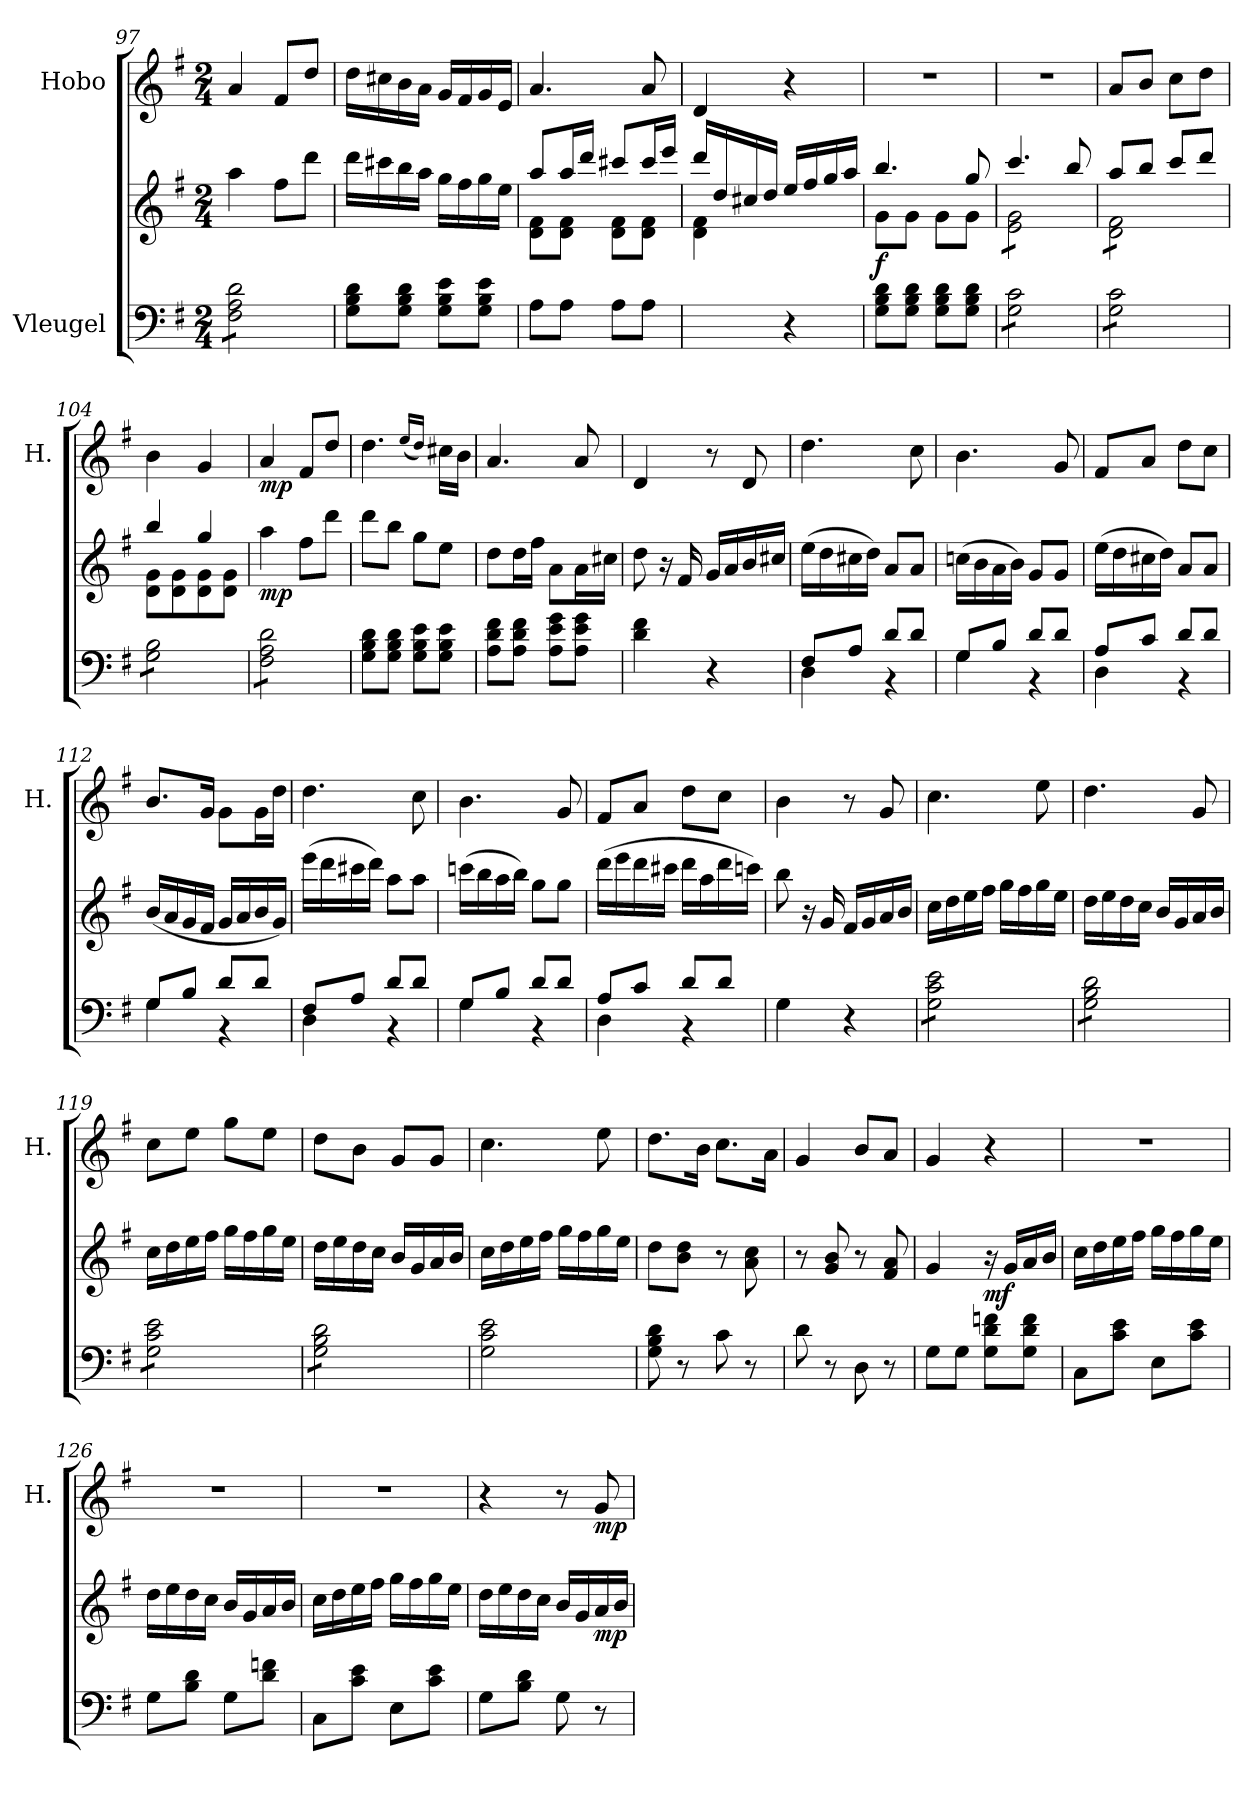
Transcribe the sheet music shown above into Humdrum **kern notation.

**kern	**kern	**dynam	**kern	**dynam
*part2	*part2	*part2	*part1	*part1
*staff3	*staff2	*staff2/3	*staff1	*staff1
*I"Vleugel	*	*	*I"Hobo	*
*	*	*	*I'H.	*
*clefF4	*clefG2	*	*clefG2	*
*k[f#]	*k[f#]	*	*k[f#]	*
*M2/4	*M2/4	*	*M2/4	*
=97	=97	=97	=97	=97
*tremolo	*	*	*	*
8F#\ 8A\ 8d\L	4aa\	.	4a/	.
8F#\ 8A\ 8d\	.	.	.	.
8F#\ 8A\ 8d\	8ff#\L	.	8f#/L	.
8F#\ 8A\ 8d\J	8ddd\J	.	8dd/J	.
*Xtremolo	*	*	*	*
!!LO:LB:g=z
=98	=98	=98	=98	=98
8G\ 8B\ 8d\L	16ddd\LL	.	16dd\LL	.
.	16ccc#X\	.	16cc#X\	.
8G\ 8B\ 8d\J	16bb\	.	16b\	.
.	16aa\JJ	.	16a\JJ	.
8G\ 8B\ 8e\L	16gg\LL	.	16g/LL	.
.	16ff#\	.	16f#/	.
8G\ 8B\ 8e\J	16gg\	.	16g/	.
.	16ee\JJ	.	16e/JJ	.
=99	=99	=99	=99	=99
*	*^	*	*	*
8A\L	8aa/L	8d\ 8f#\L	.	4.a/	.
8A\J	16aa/L	8d\ 8f#\J	.	.	.
.	16ddd/JJ	.	.	.	.
8A\L	8ccc#X/L	8d\ 8f#\L	.	.	.
8A\J	16ccc#/L	8d\ 8f#\J	.	8a/	.
.	16eee/JJ	.	.	.	.
=100	=100	=100	=100	=100	=100
4ryy	16ddd/LL	4d\ 4f#\	.	4d/	.
.	16dd/	.	.	.	.
.	16cc#X/	.	.	.	.
.	16dd/JJ	.	.	.	.
4r	16ee/LL	4ryy	.	4r	.
.	16ff#/	.	.	.	.
.	16gg/	.	.	.	.
.	16aa/JJ	.	.	.	.
=101	=101	=101	=101	=101	=101
!	!	!	!LO:DY:b	!	!
8G\ 8B\ 8d\L	4.bb/	8g\L	f	2r	.
8G\ 8B\ 8d\J	.	8g\J	.	.	.
8G\ 8B\ 8d\L	.	8g\L	.	.	.
8G\ 8B\ 8d\J	8gg/	8g\J	.	.	.
=102	=102	=102	=102	=102	=102
*tremolo	*	*	*	*	*
*	*tremolo	*	*	*	*
8G\ 8c\L	4.ccc/	8e\ 8g\L	.	2r	.
8G\ 8c\	.	8e\ 8g\	.	.	.
8G\ 8c\	.	8e\ 8g\	.	.	.
8G\ 8c\J	8bb/	8e\ 8g\J	.	.	.
!!LO:LB:g=z
=103	=103	=103	=103	=103	=103
8G\ 8c\L	8aa/L	8d\ 8f#\L	.	8a/L	.
8G\ 8c\	8bb/J	8d\ 8f#\	.	8b/J	.
8G\ 8c\	8ccc/L	8d\ 8f#\	.	8cc\L	.
8G\ 8c\J	8ddd/J	8d\ 8f#\J	.	8dd\J	.
=104	=104	=104	=104	=104	=104
8G\ 8B\L	4bb/	8d\ 8g\L	.	4b\	.
8G\ 8B\	.	8d\ 8g\	.	.	.
8G\ 8B\	4gg/	8d\ 8g\	.	4g/	.
8G\ 8B\J	.	8d\ 8g\J	.	.	.
*	*Xtremolo	*	*	*	*
*	*v	*v	*	*	*
=105	=105	=105	=105	=105
!	!	!LO:DY:b	!	!LO:DY:b
8F#\ 8A\ 8d\L	4aa\	mp	4a/	mp
8F#\ 8A\ 8d\	.	.	.	.
8F#\ 8A\ 8d\	8ff#\L	.	8f#/L	.
8F#\ 8A\ 8d\J	8ddd\J	.	8dd/J	.
*Xtremolo	*	*	*	*
=106	=106	=106	=106	=106
8G\ 8B\ 8d\L	8ddd\L	.	4.dd\	.
8G\ 8B\ 8d\J	8bb\J	.	.	.
8G\ 8B\ 8e\L	8gg\L	.	.	.
.	.	.	(16qee/LL	.
.	.	.	16qdd/JJ)	.
8G\ 8B\ 8e\J	8ee\J	.	16cc#X\LL	.
.	.	.	16b\JJ	.
=107	=107	=107	=107	=107
8A\ 8d\ 8f#\L	8dd\L	.	4.a/	.
8A\ 8d\ 8f#\J	16dd\L	.	.	.
.	16ff#\JJ	.	.	.
8A\ 8e\ 8g\L	8a\L	.	.	.
8A\ 8e\ 8g\J	16a\L	.	8a/	.
.	16cc#X\JJ	.	.	.
=108	=108	=108	=108	=108
4d\ 4f#\	8dd\	.	4d/	.
.	16r	.	.	.
.	16f#/	.	.	.
4r	16g/LL	.	8r	.
.	16a/	.	.	.
.	16b/	.	8d/	.
.	16cc#X/JJ	.	.	.
!!LO:PB:g=z
=109	=109	=109	=109	=109
*^	*	*	*	*
8F#/L	4D\	(16ee\LL	.	4.dd\	.
.	.	16dd\	.	.	.
8A/J	.	16cc#X\	.	.	.
.	.	16dd\JJ)	.	.	.
8d/L	4r	8a/L	.	.	.
8d/J	.	8a/J	.	8cc\	.
=110	=110	=110	=110	=110	=110
8G/L	4G\	(16ccn\LL	.	4.b\	.
.	.	16b\	.	.	.
8B/J	.	16a\	.	.	.
.	.	16b\JJ)	.	.	.
8d/L	4r	8g/L	.	.	.
8d/J	.	8g/J	.	8g/	.
=111	=111	=111	=111	=111	=111
8A/L	4D\	(16ee\LL	.	8f#/L	.
.	.	16dd\	.	.	.
8c/J	.	16cc#X\	.	8a/J	.
.	.	16dd\JJ)	.	.	.
8d/L	4r	8a/L	.	8dd\L	.
8d/J	.	8a/J	.	8cc\J	.
=112	=112	=112	=112	=112	=112
8G/L	4G\	(16b/LL	.	8.b/L	.
.	.	16a/	.	.	.
8B/J	.	16g/	.	.	.
.	.	16f#/JJ	.	16g/Jk	.
8d/L	4r	16g/LL	.	8g\L	.
.	.	16a/	.	.	.
8d/J	.	16b/	.	16g\L	.
.	.	16g/JJ)	.	16dd\JJ	.
=113	=113	=113	=113	=113	=113
8F#/L	4D\	(16eee\LL	.	4.dd\	.
.	.	16ddd\	.	.	.
8A/J	.	16ccc#X\	.	.	.
.	.	16ddd\JJ)	.	.	.
8d/L	4r	8aa\L	.	.	.
8d/J	.	8aa\J	.	8cc\	.
!!LO:LB:g=z
=114	=114	=114	=114	=114	=114
8G/L	4G\	(16cccn\LL	.	4.b\	.
.	.	16bb\	.	.	.
8B/J	.	16aa\	.	.	.
.	.	16bb\JJ)	.	.	.
8d/L	4r	8gg\L	.	.	.
8d/J	.	8gg\J	.	8g/	.
=115	=115	=115	=115	=115	=115
8A/L	4D\	(16ddd\LL	.	8f#/L	.
.	.	16eee\	.	.	.
8c/J	.	16ddd\	.	8a/J	.
.	.	16ccc#X\JJ	.	.	.
8d/L	4r	16ddd\LL	.	8dd\L	.
.	.	16aa\	.	.	.
8d/J	.	16ddd\	.	8cc\J	.
.	.	16cccn\JJ)	.	.	.
*v	*v	*	*	*	*
=116	=116	=116	=116	=116
4G\	8bb\	.	4b\	.
.	16r	.	.	.
.	16g/	.	.	.
4r	16f#/LL	.	8r	.
.	16g/	.	.	.
.	16a/	.	8g/	.
.	16b/JJ	.	.	.
=117	=117	=117	=117	=117
*tremolo	*	*	*	*
8G\ 8c\ 8e\L	16cc\LL	.	4.cc\	.
.	16dd\	.	.	.
8G\ 8c\ 8e\	16ee\	.	.	.
.	16ff#\JJ	.	.	.
8G\ 8c\ 8e\	16gg\LL	.	.	.
.	16ff#\	.	.	.
8G\ 8c\ 8e\J	16gg\	.	8ee\	.
.	16ee\JJ	.	.	.
!!LO:LB:g=z
=118	=118	=118	=118	=118
8G\ 8B\ 8d\L	16dd\LL	.	4.dd\	.
.	16ee\	.	.	.
8G\ 8B\ 8d\	16dd\	.	.	.
.	16cc\JJ	.	.	.
8G\ 8B\ 8d\	16b/LL	.	.	.
.	16g/	.	.	.
8G\ 8B\ 8d\J	16a/	.	8g/	.
.	16b/JJ	.	.	.
=119	=119	=119	=119	=119
8G\ 8c\ 8e\L	16cc\LL	.	8cc\L	.
.	16dd\	.	.	.
8G\ 8c\ 8e\	16ee\	.	8ee\J	.
.	16ff#\JJ	.	.	.
8G\ 8c\ 8e\	16gg\LL	.	8gg\L	.
.	16ff#\	.	.	.
8G\ 8c\ 8e\J	16gg\	.	8ee\J	.
.	16ee\JJ	.	.	.
=120	=120	=120	=120	=120
8G\ 8B\ 8d\L	16dd\LL	.	8dd\L	.
.	16ee\	.	.	.
8G\ 8B\ 8d\	16dd\	.	8b\J	.
.	16cc\JJ	.	.	.
8G\ 8B\ 8d\	16b/LL	.	8g/L	.
.	16g/	.	.	.
8G\ 8B\ 8d\J	16a/	.	8g/J	.
*Xtremolo	*	*	*	*
.	16b/JJ	.	.	.
=121	=121	=121	=121	=121
2G\ 2c\ 2e\	16cc\LL	.	4.cc\	.
.	16dd\	.	.	.
.	16ee\	.	.	.
.	16ff#\JJ	.	.	.
.	16gg\LL	.	.	.
.	16ff#\	.	.	.
.	16gg\	.	8ee\	.
.	16ee\JJ	.	.	.
=122	=122	=122	=122	=122
8G\ 8B\ 8d\	8dd\L	.	8.dd\L	.
8r	8b\ 8dd\J	.	.	.
.	.	.	16b\Jk	.
8c\	8r	.	8.cc\L	.
8r	8a\ 8cc\	.	.	.
.	.	.	16a\Jk	.
!!LO:PB:g=z
=123	=123	=123	=123	=123
8d\	8r	.	4g/	.
8r	8g/ 8b/	.	.	.
8D\	8r	.	8b/L	.
8r	8f#/ 8a/	.	8a/J	.
=124	=124	=124	=124	=124
8G\L	4g/	.	4g/	.
8G\J	.	.	.	.
!	!	!LO:DY:b	!	!
8G\ 8d\ 8fn\L	16r	mf	4r	.
.	16g/LL	.	.	.
8G\ 8d\ 8f\J	16a/	.	.	.
.	16b/JJ	.	.	.
=125	=125	=125	=125	=125
8C\L	16cc\LL	.	2r	.
.	16dd\	.	.	.
8c\ 8e\J	16ee\	.	.	.
.	16ff#\JJ	.	.	.
8E\L	16gg\LL	.	.	.
.	16ff#\	.	.	.
8c\ 8e\J	16gg\	.	.	.
.	16ee\JJ	.	.	.
=126	=126	=126	=126	=126
8G\L	16dd\LL	.	2r	.
.	16ee\	.	.	.
8B\ 8d\J	16dd\	.	.	.
.	16cc\JJ	.	.	.
8G\L	16b/LL	.	.	.
.	16g/	.	.	.
8d\ 8fn\J	16a/	.	.	.
.	16b/JJ	.	.	.
=127	=127	=127	=127	=127
8C\L	16cc\LL	.	2r	.
.	16dd\	.	.	.
8c\ 8e\J	16ee\	.	.	.
.	16ff#\JJ	.	.	.
8E\L	16gg\LL	.	.	.
.	16ff#\	.	.	.
8c\ 8e\J	16gg\	.	.	.
.	16ee\JJ	.	.	.
!!LO:LB:g=z
=128	=128	=128	=128	=128
8G\L	16dd\LL	.	4r	.
.	16ee\	.	.	.
8B\ 8d\J	16dd\	.	.	.
.	16cc\JJ	.	.	.
8G\	16b/LL	.	8r	.
.	16g/	.	.	.
!	!	!LO:DY:b	!	!LO:DY:b
8r	16a/	mp	8g/	mp
.	16b/JJ	.	.	.
=	=	=	=	=
*-	*-	*-	*-	*-
